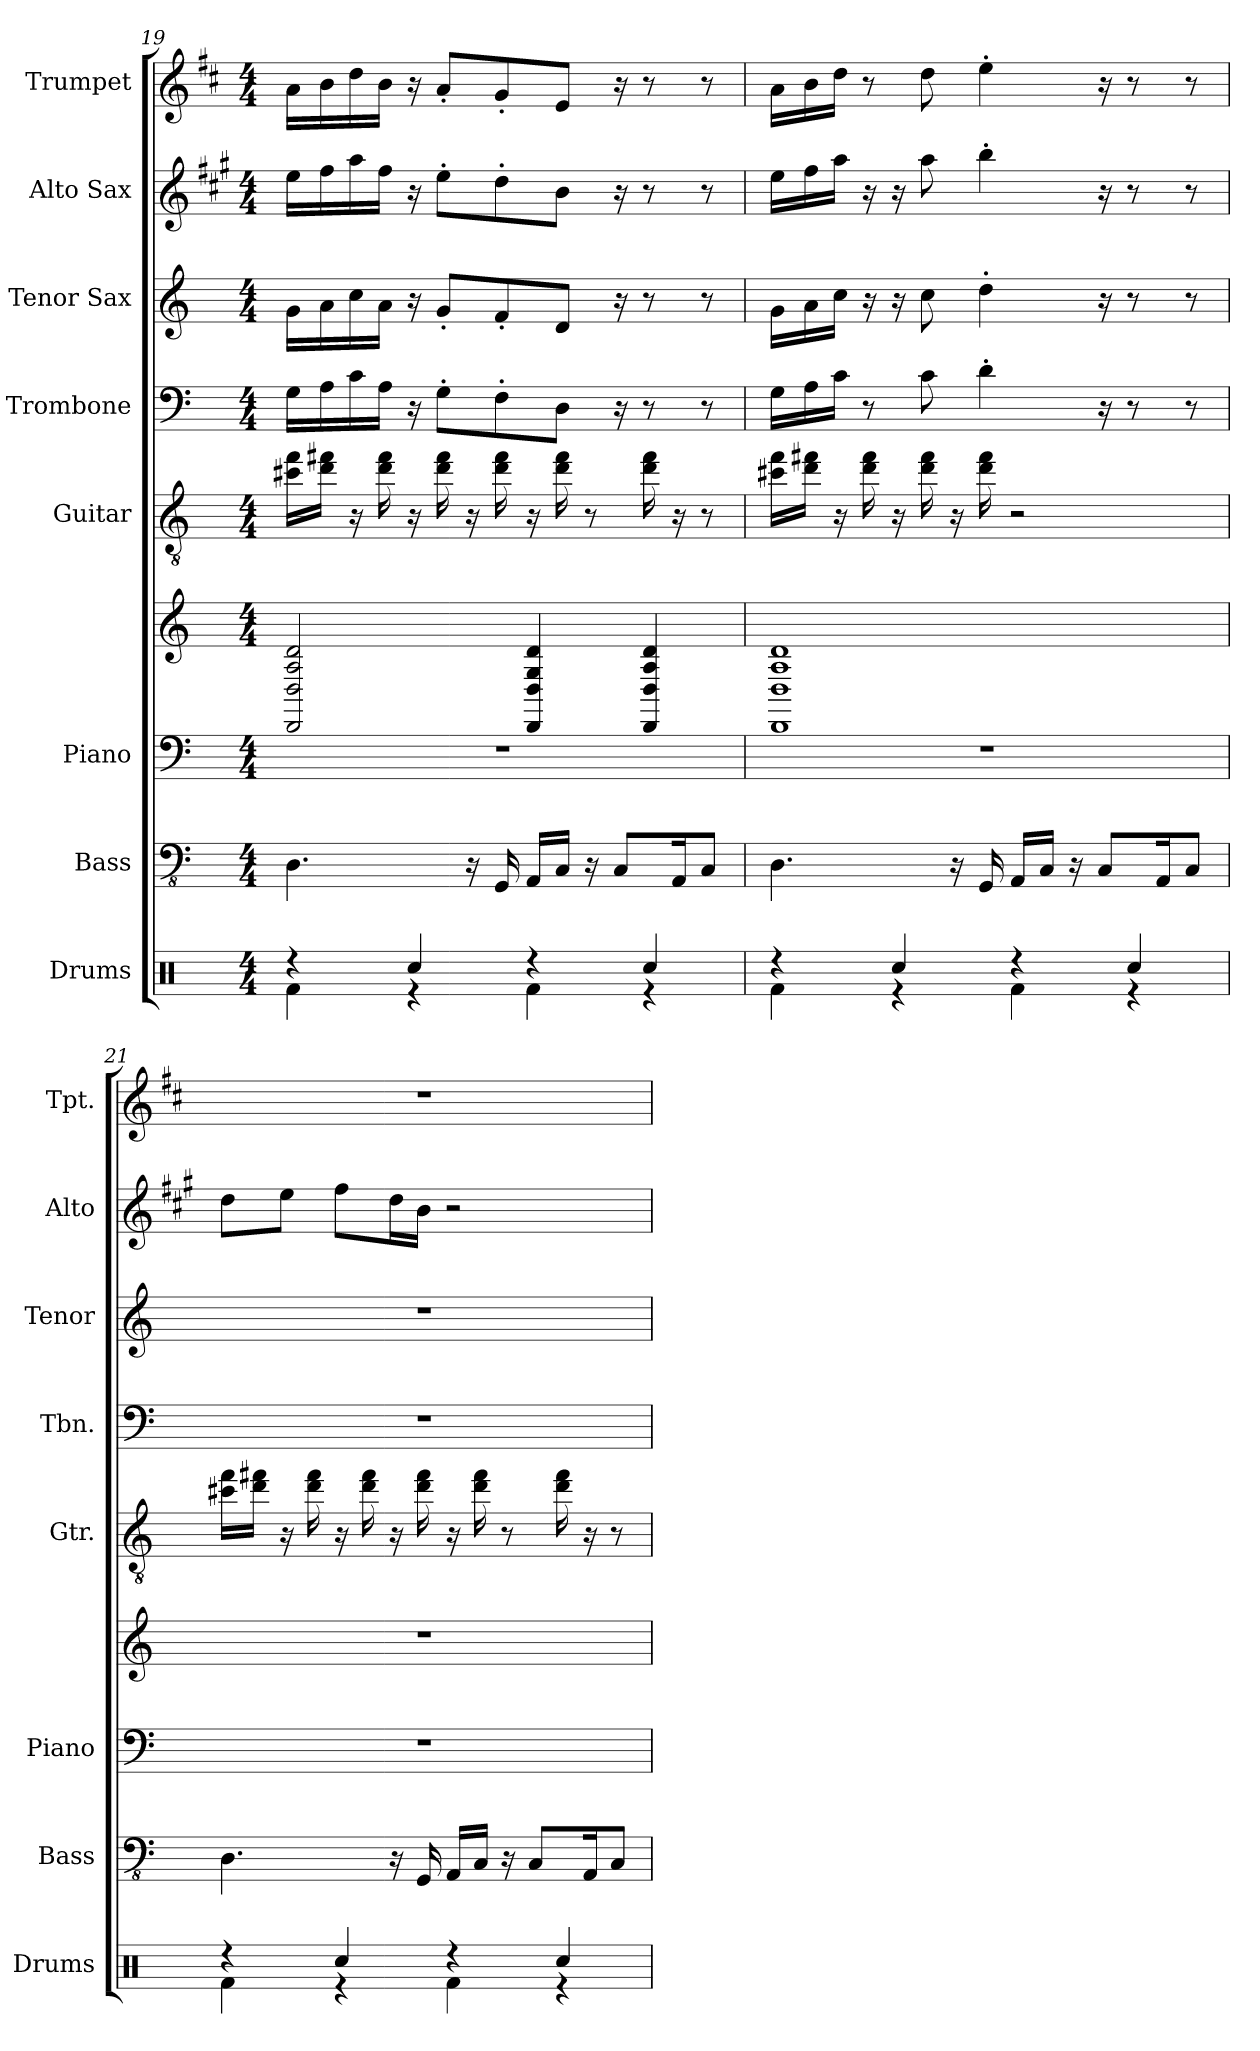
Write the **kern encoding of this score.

**kern	**kern	**kern	**kern	**kern	**kern	**kern	**kern	**kern
*part8	*part7	*part6	*part6	*part5	*part4	*part3	*part2	*part1
*staff9	*staff8	*staff7	*staff6	*staff5	*staff4	*staff3	*staff2	*staff1
*I"Drums	*I"Bass	*I"Piano	*	*I"Guitar	*I"Trombone	*I"Tenor Sax	*I"Alto Sax	*I"Trumpet
*I'Drums	*I'Bass	*I'Piano	*	*I'Gtr.	*I'Tbn.	*I'Tenor	*I'Alto	*I'Tpt.
*clefX	*clefFv4	*clefF4	*clefG2	*clefGv2	*clefF4	*clefG2	*clefG2	*clefG2
*	*	*	*	*	*	*ITrd8c14	*ITrd5c9	*ITrd1c2
*k[]	*k[]	*k[]	*k[]	*k[]	*k[]	*k[]	*k[]	*k[]
*M4/4	*M4/4	*M4/4	*M4/4	*M4/4	*M4/4	*M4/4	*M4/4	*M4/4
=19	=19	=19	=19	=19	=19	=19	=19	=19
*^	*	*	*	*	*	*	*	*
4r	4Rf\	4.DD\	1r	2DD/ 2D/ 2A/ 2d/	16cc#X\ 16ff\LL	16G\LL	16G\LL	16g\LL	16g\LL
.	.	.	.	.	16dd\ 16ff#X\JJ	16A\	16A\	16a\	16a\
.	.	.	.	.	16r	16c\	16c\	16cc\	16cc\
.	.	.	.	.	16dd\ 16ff#\	16A\JJ	16A\JJ	16a\JJ	16a\JJ
4Rcc/	4r	.	.	.	16r	16r	16r	16r	16r
.	.	.	.	.	16dd\ 16ff#\	8G'\L	8G'/L	8g'\L	8g'/L
.	.	16r	.	.	16r	.	.	.	.
.	.	16GGG/	.	.	16dd\ 16ff#\	8F'\	8F'/	8f'\	8f'/
4r	4Rf\	16AAA/LL	.	4DD/ 4D/ 4G/ 4d/	16r	.	.	.	.
.	.	16CC/JJ	.	.	16dd\ 16ff#\	8D\J	8D/J	8d\J	8d/J
.	.	16r	.	.	8r	.	.	.	.
.	.	8CC/L	.	.	.	16r	16r	16r	16r
4Rcc/	4r	.	.	4DD/ 4D/ 4A/ 4d/	16dd\ 16ff#\	8r	8r	8r	8r
.	.	16AAA/K	.	.	16r	.	.	.	.
.	.	8CC/J	.	.	8r	8r	8r	8r	8r
!!LO:PB:g=z
=20	=20	=20	=20	=20	=20	=20	=20	=20	=20
4r	4Rf\	4.DD\	1r	1DD 1D 1A 1d	16cc#X\ 16ff\LL	16G\LL	16G\LL	16g\LL	16g\LL
.	.	.	.	.	16dd\ 16ff#X\JJ	16A\	16A\	16a\	16a\
.	.	.	.	.	16r	16c\JJ	16c\JJ	16cc\JJ	16cc\JJ
.	.	.	.	.	16dd\ 16ff#\	8r	16r	16r	8r
4Rcc/	4r	.	.	.	16r	.	16r	16r	.
.	.	.	.	.	16dd\ 16ff#\	8c\	8c\	8cc\	8cc\
.	.	16r	.	.	16r	.	.	.	.
.	.	16GGG/	.	.	16dd\ 16ff#\	4d'\	4d'\	4dd'\	4dd'\
4r	4Rf\	16AAA/LL	.	.	2r	.	.	.	.
.	.	16CC/JJ	.	.	.	.	.	.	.
.	.	16r	.	.	.	.	.	.	.
.	.	8CC/L	.	.	.	16r	16r	16r	16r
4Rcc/	4r	.	.	.	.	8r	8r	8r	8r
.	.	16AAA/K	.	.	.	.	.	.	.
.	.	8CC/J	.	.	.	8r	8r	8r	8r
=21	=21	=21	=21	=21	=21	=21	=21	=21	=21
4r	4Rf\	4.DD\	1r	1r	16cc#X\ 16ff\LL	1r	1r	8f\L	1r
.	.	.	.	.	16dd\ 16ff#X\JJ	.	.	.	.
.	.	.	.	.	16r	.	.	8g\J	.
.	.	.	.	.	16dd\ 16ff#\	.	.	.	.
4Rcc/	4r	.	.	.	16r	.	.	8a\L	.
.	.	.	.	.	16dd\ 16ff#\	.	.	.	.
.	.	16r	.	.	16r	.	.	16f\L	.
.	.	16GGG/	.	.	16dd\ 16ff#\	.	.	16d\JJ	.
4r	4Rf\	16AAA/LL	.	.	16r	.	.	2r	.
.	.	16CC/JJ	.	.	16dd\ 16ff#\	.	.	.	.
.	.	16r	.	.	8r	.	.	.	.
.	.	8CC/L	.	.	.	.	.	.	.
4Rcc/	4r	.	.	.	16dd\ 16ff#\	.	.	.	.
.	.	16AAA/K	.	.	16r	.	.	.	.
.	.	8CC/J	.	.	8r	.	.	.	.
*v	*v	*	*	*	*	*	*	*	*
=	=	=	=	=	=	=	=	=
*-	*-	*-	*-	*-	*-	*-	*-	*-
